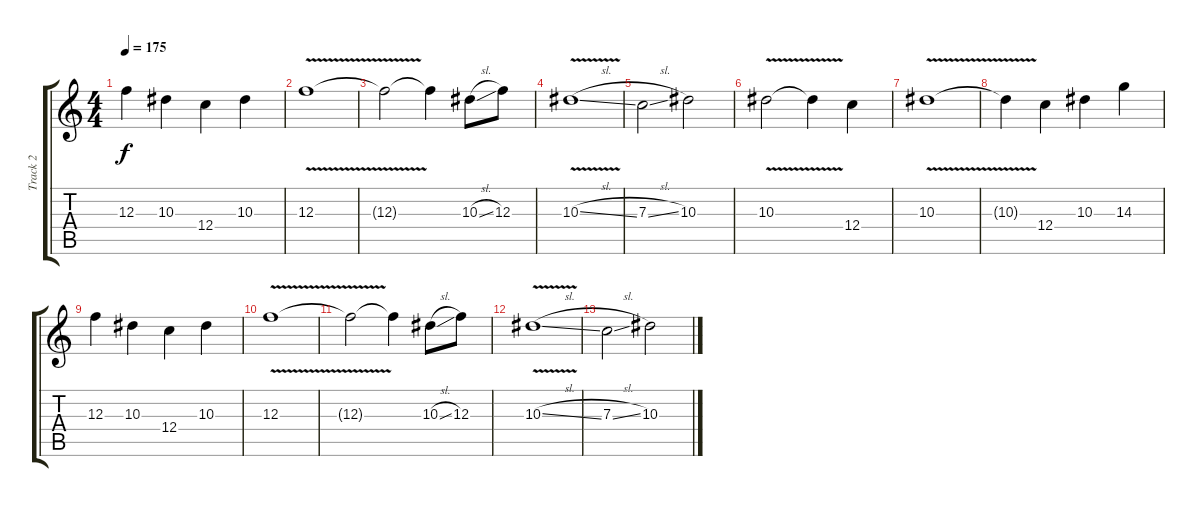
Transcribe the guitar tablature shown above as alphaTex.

\track ("Track 2" "Track 2") {instrument distortionguitar}
\staff {score tabs}
\tuning (D4 A3 F3 C3 G2 C2) {hide}
\ts (4 4)
\tempo 175
\clef g2
\ks c
12.3.4{dy f} 10.3.4 12.4.4 10.3.4 |
12.3{v}.1 |
12.3{t}.2 12.3{t}.4 10.3{sl}.8 12.3.8 |
10.3{v sl}.1 |
7.3{sl}.2 10.3.2 |
10.3{v}.2 10.3{t}.4 12.4.4 |
10.3{v}.1 |
10.3{t}.4 12.4.4 10.3.4 14.3.4 |
12.3.4 10.3.4 12.4.4 10.3.4 |
12.3{v}.1 |
12.3{t}.2 12.3{t}.4 10.3{sl}.8 12.3.8 |
10.3{v sl}.1 |
7.3{sl}.2 10.3.2
